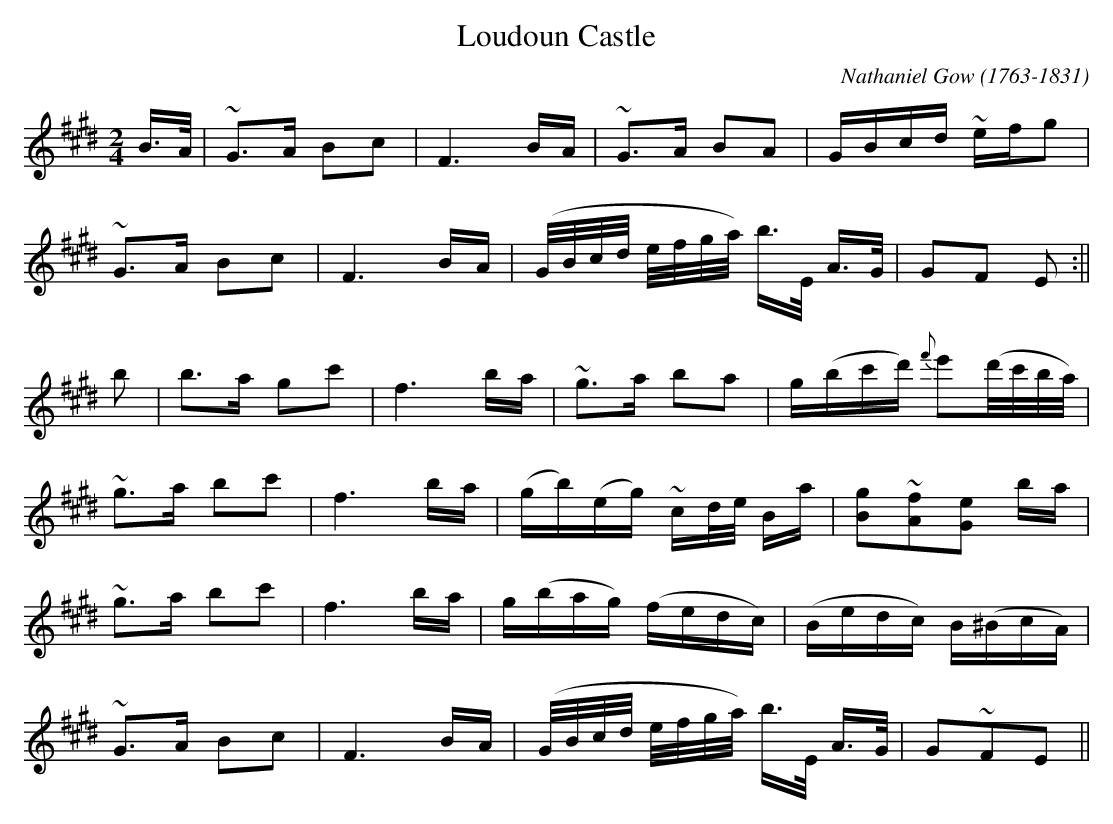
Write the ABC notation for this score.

X:1
T:Loudoun Castle
M:2/4
L:1/8
C:Nathaniel Gow (1763-1831)
K:E
B/>A/|~G>A Bc|F3 B/A/|~G>A BA|G/B/c/d/ ~e/f/g|
~G>A Bc|F3 B/A/|(G/4B/4/c/4d/4 e/4f/4g/4a/4) b/>E/ A/>G/|GF E:||
b|b>a gc'|f3 b/a/|~g>a ba|g/(b/c'/d'/) {f'}e'(d'/4c'/4b/4a/4)|
~g>a bc'|f3 b/a/|(g/b/)(e/g/) ~c/d/4/e/4 B/a/|[Bg]~[Af][Ge] b/a/|
~g>a bc'|f3 b/a/|g/(b/a/g/) (f/e/d/c/)|(B/e/d/c/) B/(^B/c/A/)|
~G>A Bc|F3 B/A/|(G/4B/4c/4d/4 e/4f/4g/4a/4) b/>E/ A/>G/|G~FE||
